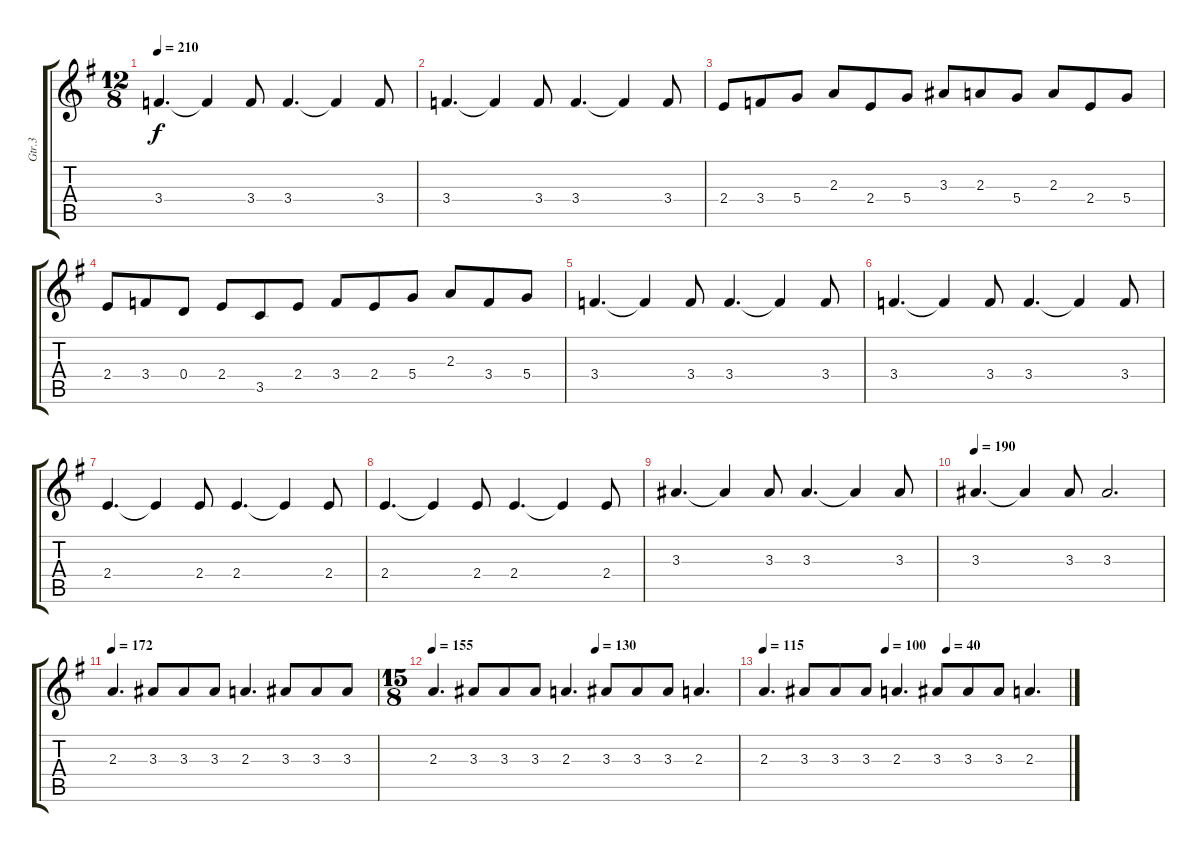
\track ("Gtr.3" "Gtr.3") {instrument acousticguitarsteel}
\staff {score tabs}
\tuning (E4 B3 G3 D3 A2 E2) {hide}
\ts (12 8)
\tempo 210
\clef g2
\ks g
3.4.4{d dy f} 3.4{t}.4 3.4.8 3.4.4{d} 3.4{t}.4 3.4.8 |
3.4.4{d} 3.4{t}.4 3.4.8 3.4.4{d} 3.4{t}.4 3.4.8 |
2.4.8 3.4.8 5.4.8 2.3.8 2.4.8 5.4.8 3.3.8 2.3.8 5.4.8 2.3.8 2.4.8 5.4.8 |
2.4.8 3.4.8 0.4.8 2.4.8 3.5.8 2.4.8 3.4.8 2.4.8 5.4.8 2.3.8 3.4.8 5.4.8 |
3.4.4{d} 3.4{t}.4 3.4.8 3.4.4{d} 3.4{t}.4 3.4.8 |
3.4.4{d} 3.4{t}.4 3.4.8 3.4.4{d} 3.4{t}.4 3.4.8 |
2.4.4{d} 2.4{t}.4 2.4.8 2.4.4{d} 2.4{t}.4 2.4.8 |
2.4.4{d} 2.4{t}.4 2.4.8 2.4.4{d} 2.4{t}.4 2.4.8 |
3.3.4{d} 3.3{t}.4 3.3.8 3.3.4{d} 3.3{t}.4 3.3.8 |
\tempo 190
3.3.4{d} 3.3{t}.4 3.3.8 3.3.2{d} |
\tempo 172
2.3.4{d} 3.3.8 3.3.8 3.3.8 2.3.4{d} 3.3.8 3.3.8 3.3.8 |
\ts (15 8)
\tempo 155
\tempo (130 0.5333333333333333)
2.3.4{d} 3.3.8 3.3.8 3.3.8 2.3.4{d} 3.3.8 3.3.8 3.3.8 2.3.4{d} |
\tempo 115
\tempo (100 0.4)
\tempo (40 0.6)
2.3.4{d} 3.3.8 3.3.8 3.3.8 2.3.4{d} 3.3.8 3.3.8 3.3.8 2.3.4{d}
